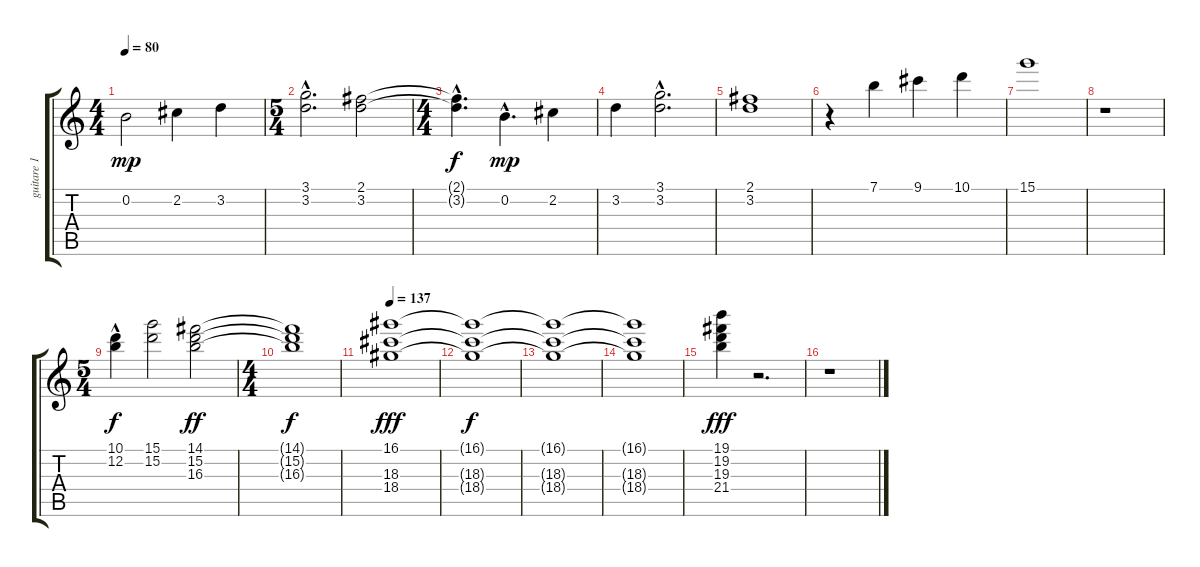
\track ("guitare 1" "guitare 1") {instrument acousticguitarnylon}
\staff {score tabs}
\tuning (E4 B3 G3 D3 A2 E2) {hide}
\ts (4 4)
\tempo 80
\clef g2
\ks c
0.2.2{dy mp instrument acousticguitarnylon} 2.2.4 3.2.4 |
\ts (5 4)
(3.1{hac} 3.2{hac}).2{d} (2.1 3.2).2 |
\ts (4 4)
(2.1{hac t} 3.2{hac t}).4{d dy f} 0.2{hac}.4{d dy mp} 2.2.4 |
3.2.4 (3.1{hac} 3.2{hac}).2{d} |
(2.1 3.2).1 |
r.4 7.1.4 9.1.4 10.1.4 |
15.1.1 |
r.1 |
\ts (5 4)
(10.1 12.2{hac}).4{dy f} (15.1 15.2).2 (14.1 15.2 16.3).2{dy ff} |
\ts (4 4)
(14.1{t} 15.2{t} 16.3{t}).1{dy f} |
\tempo 137
(16.1 18.3 18.4).1{dy fff} |
(16.1{t} 18.3{t} 18.4{t}).1{dy f} |
(16.1{t} 18.3{t} 18.4{t}).1 |
(16.1{t} 18.3{t} 18.4{t}).1 |
(19.1 19.2 19.3 21.4).4{dy fff} r.2{d} |
r.1
